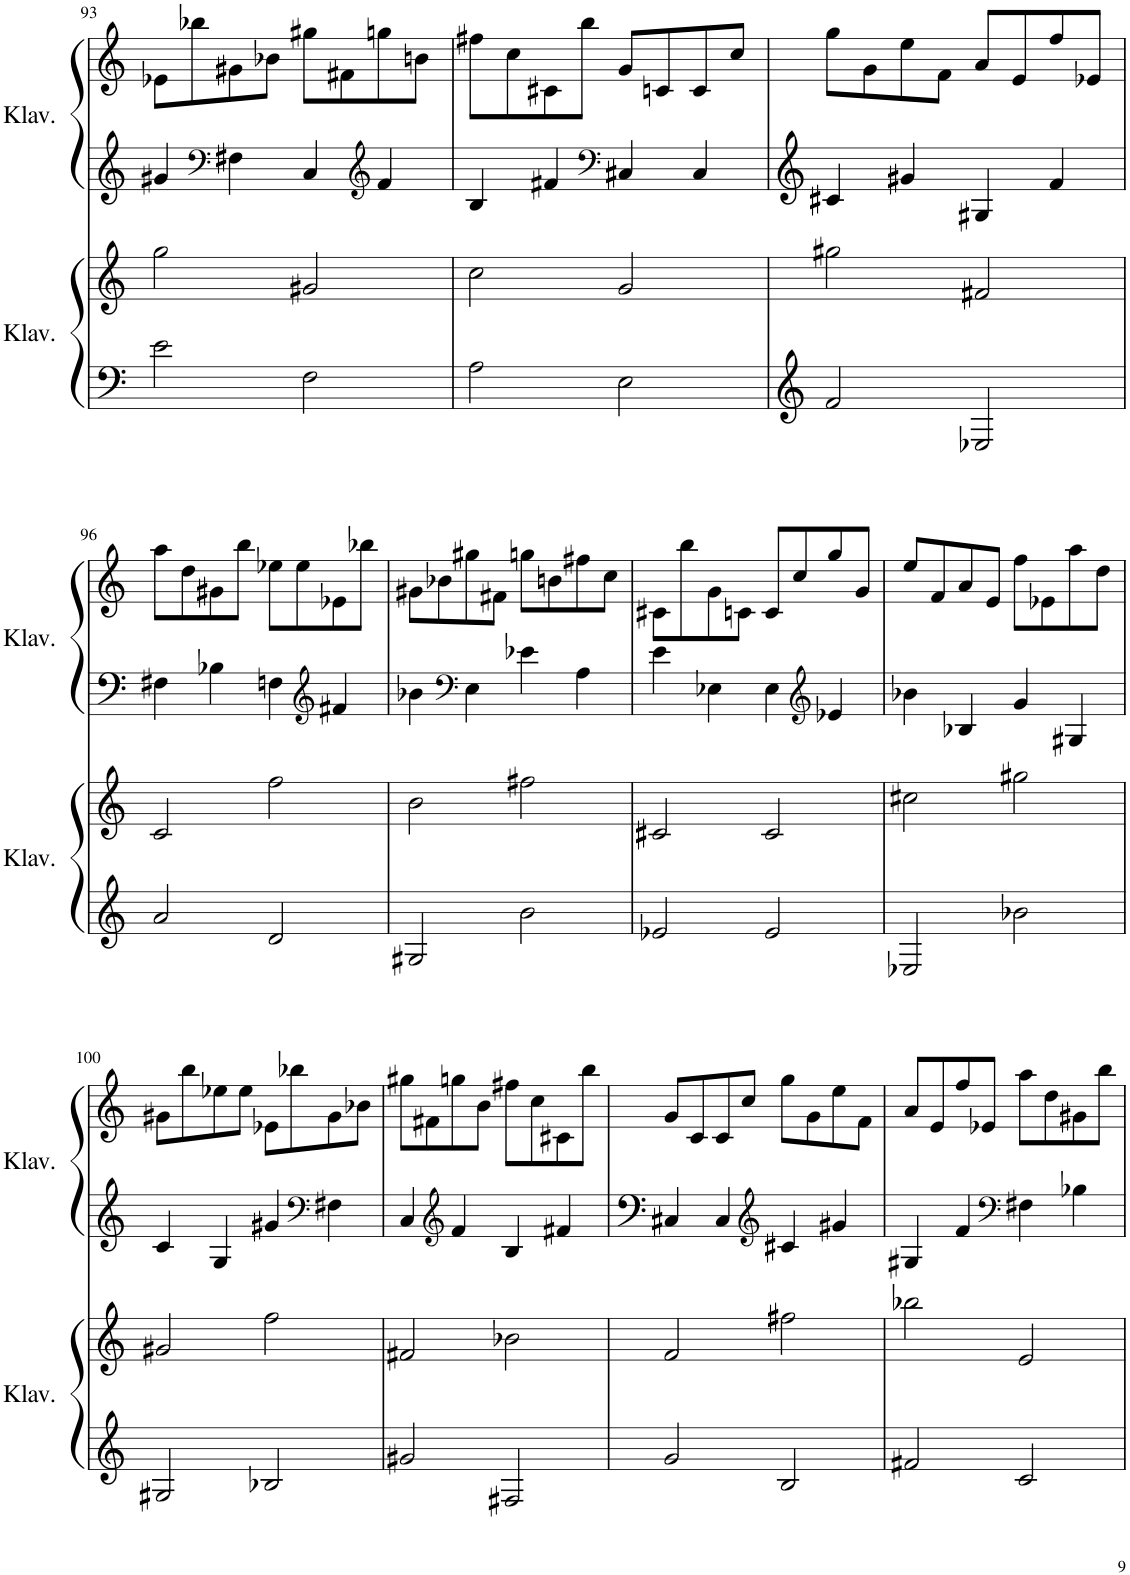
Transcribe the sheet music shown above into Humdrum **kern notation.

**kern	**kern	**kern	**kern
*part2	*part2	*part1	*part1
*staff4	*staff3	*staff2	*staff1
*I"Klavier	*	*I"Klavier	*
*I'Klav.	*	*I'Klav.	*
!!LO:PB:g=z
*clefF4	*clefG2	*clefG2	*clefG2
*k[]	*k[]	*k[]	*k[]
*M4/4	*M4/4	*M4/4	*M4/4
=93	=93	=93	=93
2e\	2gg\	4g#X/	8e-X\L
.	.	.	8bb-X\
*	*	*clefF4	*
.	.	4F#X\	8g#X\
.	.	.	8b-X\J
2F\	2g#X/	4C/	8gg#X\L
.	.	.	8f#X\
*	*	*clefG2	*
.	.	4f/	8ggn\
.	.	.	8bn\J
=94	=94	=94	=94
2A\	2cc\	4B/	8ff#X\L
.	.	.	8cc\
.	.	4f#X/	8c#X\
.	.	.	8bb\J
*	*	*clefF4	*
2E\	2g/	4C#X/	8g/L
.	.	.	8cn/
.	.	4C#/	8c/
.	.	.	8cc/J
=95	=95	=95	=95
2f/	2gg#X\	4c#X/	8gg\L
.	.	.	8g\
.	.	4g#X/	8ee\
.	.	.	8f\J
2E-X/	2f#X/	4G#X/	8a/L
.	.	.	8e/
.	.	4f/	8ff/
.	.	.	8e-X/J
!!LO:LB:g=z
=96	=96	=96	=96
2a/	2c/	4F#X\	8aa\L
.	.	.	8dd\
.	.	4B-X\	8g#X\
.	.	.	8bb\J
2d/	2ff\	4Fn\	8ee-X\L
.	.	.	8ee-\
*	*	*clefG2	*
.	.	4f#X/	8e-X\
.	.	.	8bb-X\J
=97	=97	=97	=97
2G#X/	2b\	4b-X\	8g#X\L
.	.	.	8b-X\
*	*	*clefF4	*
.	.	4E\	8gg#X\
.	.	.	8f#X\J
2b\	2ff#X\	4e-X\	8ggn\L
.	.	.	8bn\
.	.	4A\	8ff#X\
.	.	.	8cc\J
=98	=98	=98	=98
2e-X/	2c#X/	4e\	8c#X\L
.	.	.	8bb\
.	.	4E-X\	8g\
.	.	.	8cn\J
2e-/	2c#/	4E-\	8c/L
.	.	.	8cc/
*	*	*clefG2	*
.	.	4e-X/	8gg/
.	.	.	8g/J
=99	=99	=99	=99
2E-X/	2cc#X\	4b-X\	8ee/L
.	.	.	8f/
.	.	4B-X/	8a/
.	.	.	8e/J
2b-X\	2gg#X\	4g/	8ff\L
.	.	.	8e-X\
.	.	4G#X/	8aa\
.	.	.	8dd\J
!!LO:LB:g=z
=100	=100	=100	=100
2G#X/	2g#X/	4c/	8g#X\L
.	.	.	8bb\
.	.	4G/	8ee-X\
.	.	.	8ee-\J
2B-X/	2ff\	4g#X/	8e-X\L
.	.	.	8bb-X\
*	*	*clefF4	*
.	.	4F#X\	8g#\
.	.	.	8b-X\J
=101	=101	=101	=101
2g#X/	2f#X/	4C/	8gg#X\L
.	.	.	8f#X\
*	*	*clefG2	*
.	.	4f/	8ggn\
.	.	.	8b\J
2F#X/	2b-X\	4B/	8ff#X\L
.	.	.	8cc\
.	.	4f#X/	8c#X\
.	.	.	8bb\J
=102	=102	=102	=102
2g/	2f/	4C#X/	8g/L
.	.	.	8c/
.	.	4C#/	8c/
.	.	.	8cc/J
*	*	*clefG2	*
2B/	2ff#X\	4c#X/	8gg\L
.	.	.	8g\
.	.	4g#X/	8ee\
.	.	.	8f\J
=103	=103	=103	=103
2f#X/	2bb-X\	4G#X/	8a/L
.	.	.	8e/
.	.	4f/	8ff/
.	.	.	8e-X/J
*	*	*clefF4	*
2c/	2e/	4F#X\	8aa\L
.	.	.	8dd\
.	.	4B-X\	8g#X\
.	.	.	8bb\J
=	=	=	=
*-	*-	*-	*-
